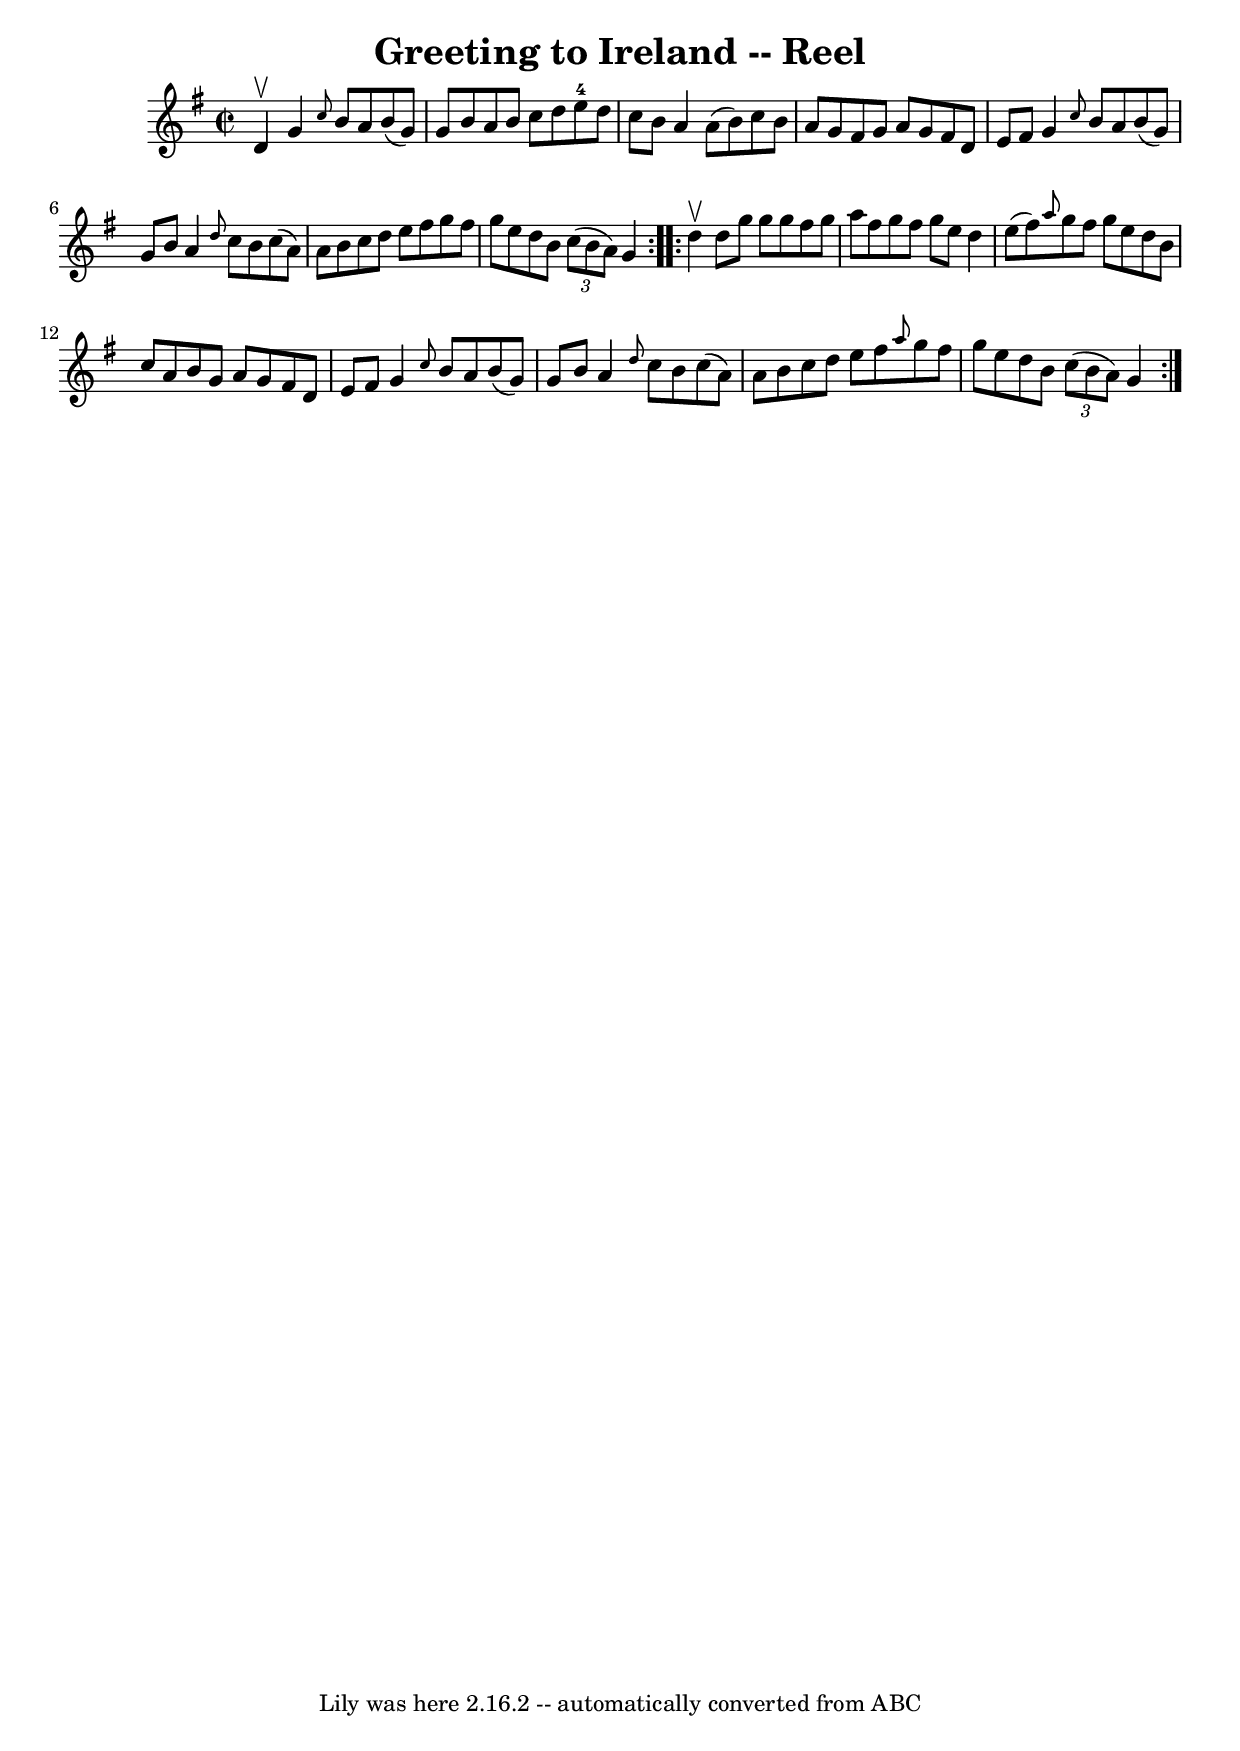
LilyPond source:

\version "2.16.2"
\include "Mammoth.ily"
\header {
  %% book = "Ryan's Mammoth Collection"
  crossRefNumber = "1"
  footnotes = "\\\\322"
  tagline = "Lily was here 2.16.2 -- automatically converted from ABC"
  title = "Greeting to Ireland -- Reel"

}
voicedefault =  {



  \repeat volta 2 {

    \override Staff.TimeSignature #'style = #'C
    \time 2/2 
    \key g \major
    d'4^\upbow |
    g'4  \grace { c''8  
		}   
    b'8 a'8 b'8 (g'8) g'8 b'8    |
    a'8 b'8 c''8    
    d''8 e''8-4 d''8 c''8 b'8    |
    a'4 a'8 (b'8)  
    c''8 b'8 a'8 g'8    |
    fis'8 g'8 a'8 g'8 fis'8    
    d'8 e'8 fis'8    |
    g'4  \grace { c''8  
		} b'8 a'8    
    b'8 (g'8) g'8 b'8    |
    a'4  \grace { d''8  
		} c''8    
    b'8 c''8 (a'8) a'8 b'8    |
    c''8 d''8 e''8    
    fis''8 g''8 fis''8 g''8 e''8    |
    d''8 b'8    
    \times 2/3 { c''8 (b'8 a'8) 
	       } g'4  
  }     
  \repeat volta 2 {
    d''4 
    ^\upbow |
    d''8 g''8 g''8 g''8 fis''8 g''8 a''8    
    fis''8    |
    g''8 fis''8 g''8 e''8 d''4 e''8 (fis''8  
    -)   |
    \grace { a''8  
	   } g''8 fis''8 g''8 e''8 d''8    
    b'8 c''8 a'8    |
    b'8 g'8 a'8 g'8 fis'8 d'8    
    e'8 fis'8    |
    g'4  \grace { c''8  
		} b'8 a'8 b'8 (
    g'8) g'8 b'8    |
    a'4  \grace { d''8  
		} c''8 b'8    
    c''8 (a'8) a'8 b'8    |
    c''8 d''8 e''8 fis''8  
    \grace { a''8  
	   } g''8 fis''8 g''8 e''8    |
    d''8 b'8  
    \times 2/3 { c''8 (b'8 a'8) 
	       } g'4  
  }   

}

\score{
  <<

    \context Staff="default"
    {
      \voicedefault 
      
    }

  >>
  \layout {
    
  }
  \midi {
  }

}
